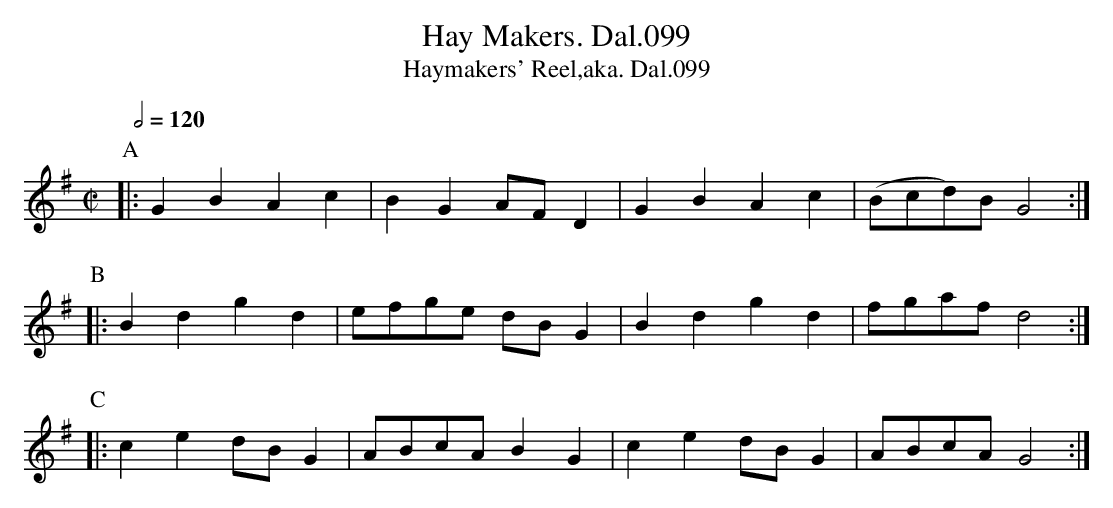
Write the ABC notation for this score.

X:1
T:Hay Makers. Dal.099
T:Haymakers' Reel,aka. Dal.099
M:C|
Q:1/2=120
L:1/8
K:G
P:A
|: G2B2 A2c2 | B2G2 AFD2 | G2B2 A2c2 | (Bcd)B G4 :|
P:B
|: B2d2 g2d2 | efge dBG2 | B2d2 g2d2 | fgaf d4 :|
P:C
|: c2e2 dBG2 | ABcA B2G2 | c2e2 dBG2 | ABcA G4 :|
